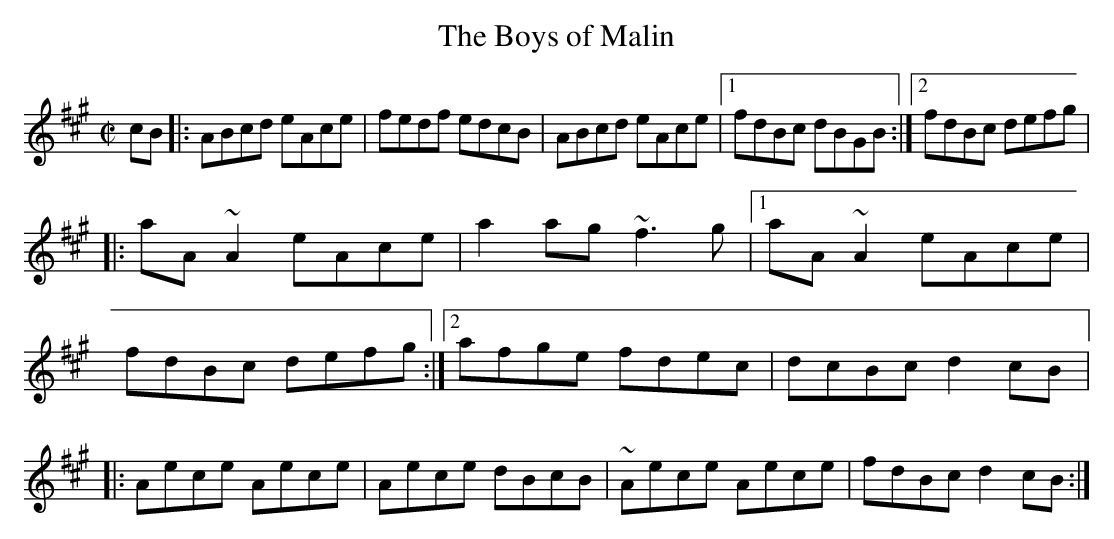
X:1
T:Boys of Malin, The
E:10
M:C|
K:A
cB|:ABcd eAce|fedf edcB|ABcd eAce|1fdBc dBGB:|2fdBc defg|*
E:12
|:aA ~A2 eAce|a2 ag ~f3 g|1aA ~A2 eAce|fdBc defg:|2afge fdec|\
dcBc d2 cB|:Aece Aece|Aece dBcB|~Aece Aece|fdBc d2 cB:|**
